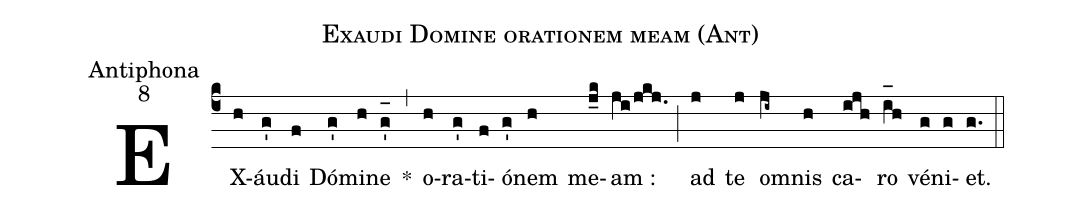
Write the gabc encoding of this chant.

name:Exaudi Domine orationem meam (Ant);
office-part:Antiphona;
mode:8;
%%
(c4) EX(h)áu(g')di(f) Dó(g')mi(h)ne(g'_[oh:h]) *(,) o(h)ra(g')ti(f)ó(g')nem(h) me(j_k)am :(ji/jkj.) (;) ad(j) te(j) o(ji~)mnis(h) ca(ijh)ro(i_[oh:h]h) vé(g)ni(g)et.(g.) (::)
